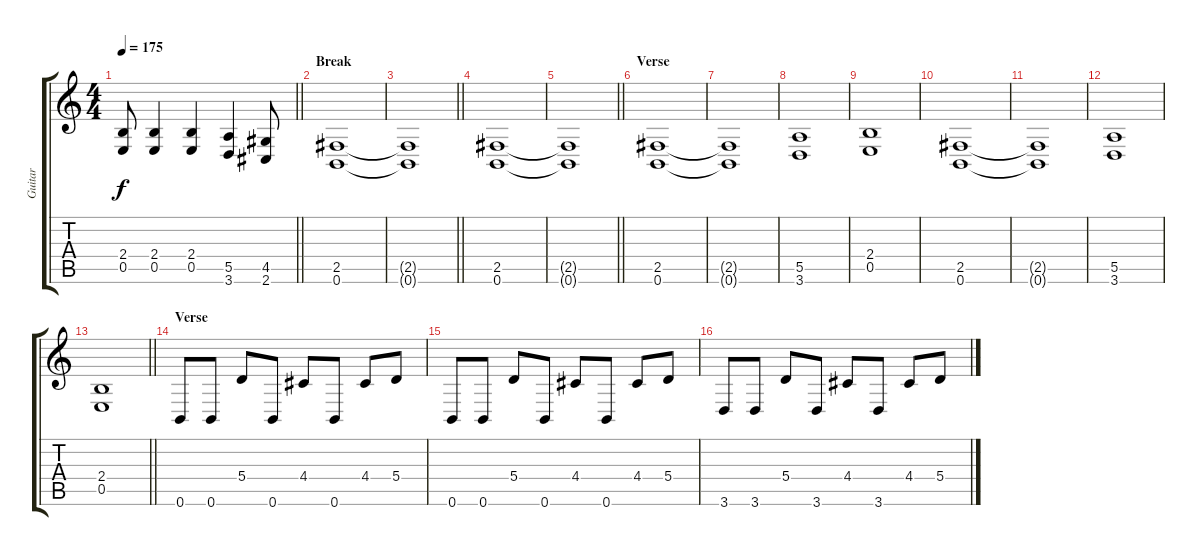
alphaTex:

\track ("Guitar" "Guitar") {instrument distortionguitar}
\staff {score tabs}
\tuning (B3 Gb3 D3 A2 E2 B1) {hide}
\ts (4 4)
\tempo 175
\clef g2
\barLineRight lightlight
\ks c
(2.4 0.5).8{dy f} (2.4 0.5).4 (2.4 0.5).4 (5.5 3.6).4 (4.5 2.6).8 |
\section ("" "Break")
(2.5 0.6).1 |
\barLineRight lightlight
(2.5{t} 0.6{t}).1 |
(2.5 0.6).1 |
\barLineRight lightlight
(2.5{t} 0.6{t}).1 |
\section ("" "Verse")
(2.5 0.6).1 |
(2.5{t} 0.6{t}).1 |
(5.5 3.6).1 |
(2.4 0.5).1 |
(2.5 0.6).1 |
(2.5{t} 0.6{t}).1 |
(5.5 3.6).1 |
\barLineRight lightlight
(2.4 0.5).1 |
\section ("" "Verse")
0.6.8 0.6.8 5.4.8 0.6.8 4.4.8 0.6.8 4.4.8 5.4.8 |
0.6.8 0.6.8 5.4.8 0.6.8 4.4.8 0.6.8 4.4.8 5.4.8 |
3.6.8 3.6.8 5.4.8 3.6.8 4.4.8 3.6.8 4.4.8 5.4.8
